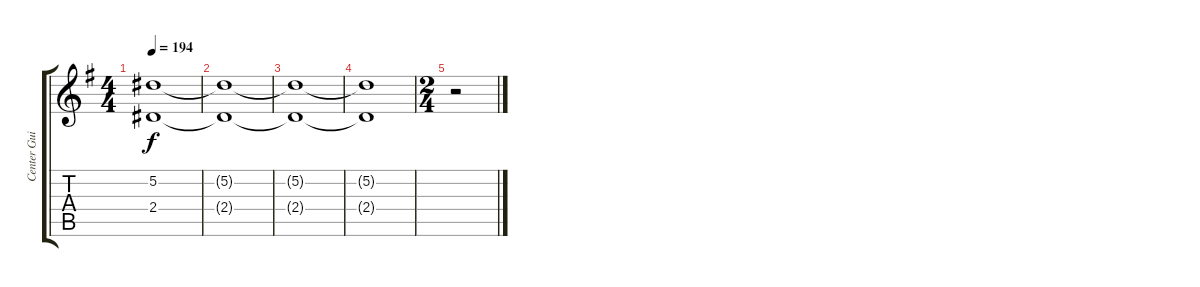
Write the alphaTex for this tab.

\track ("Center Guitar I" "Center Gui") {instrument overdrivenguitar}
\staff {score tabs}
\tuning (Eb4 Bb3 Gb3 Db3 Ab2 Eb2) {hide}
\ts (4 4)
\tempo 194
\clef g2
\ks g
(5.2 2.4).1{dy f} |
(5.2{t} 2.4{t}).1{volume 0} |
(5.2{t} 2.4{t}).1 |
(5.2{t} 2.4{t}).1 |
\ts (2 4)
r.2
